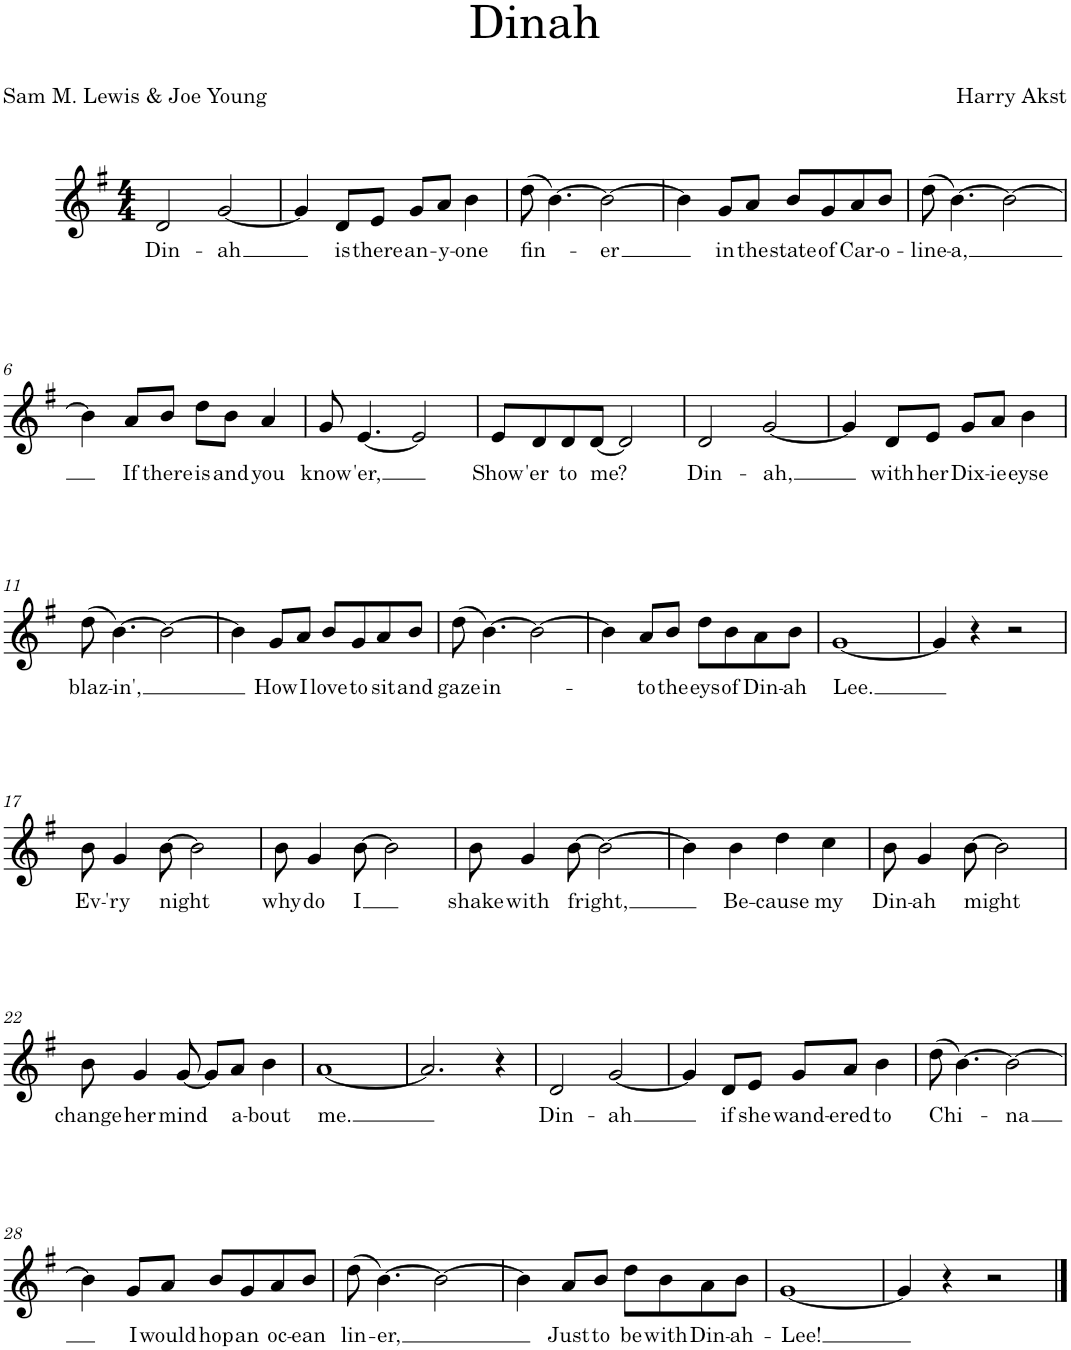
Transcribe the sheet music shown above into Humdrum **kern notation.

**kern	**text
*part1	*part1
*staff1	*staff1
*I"Piano	*
*I'Pno.	*
*clefG2	*
*k[f#]	*
*M4/4	*
=1	=1
!	!LO:LY:b
2d/	Din-
!	!LO:LY:b
[2g/	-ah
=2	=2
4g/]	.
!	!LO:LY:b
8d/L	is
!	!LO:LY:b
8e/J	there
!	!LO:LY:b
8g/L	an-
!	!LO:LY:b
8a/J	-y-
!	!LO:LY:b
4b\	-one
=3	=3
!	!LO:LY:b
(8dd\	fin-
[4.b\)	.
!	!LO:LY:b
2b\_	-er
=4	=4
4b\]	.
!	!LO:LY:b
8g/L	in
!	!LO:LY:b
8a/J	the
!	!LO:LY:b
8b/L	state
!	!LO:LY:b
8g/	of
!	!LO:LY:b
8a/	Car-
!	!LO:LY:b
8b/J	-o-
=5	=5
!	!LO:LY:b
(8dd\	-line-
!	!LO:LY:b
[4.b\)	-a,
2b\_	.
!!LO:LB:g=z
=6	=6
4b\]	.
!	!LO:LY:b
8a/L	If
!	!LO:LY:b
8b/J	there
!	!LO:LY:b
8dd\L	is
!	!LO:LY:b
8b\J	and
!	!LO:LY:b
4a/	you
=7	=7
!	!LO:LY:b
8g/	know
!	!LO:LY:b
[4.e/	'er,
2e/]	.
=8	=8
!	!LO:LY:b
8e/L	Show
!	!LO:LY:b
8d/	'er
!	!LO:LY:b
8d/	to
!	!LO:LY:b
[8d/J	me?
2d/]	.
=9	=9
!	!LO:LY:b
2d/	Din-
!	!LO:LY:b
[2g/	-ah,
=10	=10
4g/]	.
!	!LO:LY:b
8d/L	with
!	!LO:LY:b
8e/J	her
!	!LO:LY:b
8g/L	Dix-
!	!LO:LY:b
8a/J	-ie
!	!LO:LY:b
4b\	eyse
!!LO:LB:g=z
=11	=11
!	!LO:LY:b
(8dd\	blaz-
!	!LO:LY:b
[4.b\)	-in',
2b\_	.
=12	=12
4b\]	.
!	!LO:LY:b
8g/L	How
!	!LO:LY:b
8a/J	I
!	!LO:LY:b
8b/L	love
!	!LO:LY:b
8g/	to
!	!LO:LY:b
8a/	sit
!	!LO:LY:b
8b/J	and
=13	=13
!	!LO:LY:b
(8dd\	gaze
!	!LO:LY:b
[4.b\)	in-
2b\_	.
=14	=14
4b\]	.
!	!LO:LY:b
8a/L	-to
!	!LO:LY:b
8b/J	the
!	!LO:LY:b
8dd\L	eys
!	!LO:LY:b
8b\	of
!	!LO:LY:b
8a\	Din-
!	!LO:LY:b
8b\J	-ah
=15	=15
!	!LO:LY:b
[1g	Lee.
=16	=16
4g/]	.
4r	.
2r	.
!!LO:LB:g=z
=17	=17
!	!LO:LY:b
8b\	Ev-
!	!LO:LY:b
4g/	-'ry
!	!LO:LY:b
[8b\	night
2b\]	.
=18	=18
!	!LO:LY:b
8b\	why
!	!LO:LY:b
4g/	do
!	!LO:LY:b
[8b\	I
2b\]	.
=19	=19
!	!LO:LY:b
8b\	shake
!	!LO:LY:b
4g/	with
!	!LO:LY:b
[8b\	fright,
2b\_	.
=20	=20
4b\]	.
!	!LO:LY:b
4b\	Be-
!	!LO:LY:b
4dd\	-cause
!	!LO:LY:b
4cc\	my
=21	=21
!	!LO:LY:b
8b\	Din-
!	!LO:LY:b
4g/	-ah
!	!LO:LY:b
[8b\	might
2b\]	.
!!LO:LB:g=z
=22	=22
!	!LO:LY:b
8b\	change
!	!LO:LY:b
4g/	her
!	!LO:LY:b
[8g/	mind
8g/L]	.
!	!LO:LY:b
8a/J	a-
!	!LO:LY:b
4b\	-bout
=23	=23
!	!LO:LY:b
[1a	me.
=24	=24
2.a/]	.
4r	.
=25	=25
!	!LO:LY:b
2d/	Din-
!	!LO:LY:b
[2g/	-ah
=26	=26
4g/]	.
!	!LO:LY:b
8d/L	if
!	!LO:LY:b
8e/J	she
!	!LO:LY:b
8g/L	wand-
!	!LO:LY:b
8a/J	-ered
!	!LO:LY:b
4b\	to
=27	=27
!	!LO:LY:b
(8dd\	Chi-
[4.b\)	.
!	!LO:LY:b
2b\_	-na
!!LO:LB:g=z
=28	=28
4b\]	.
!	!LO:LY:b
8g/L	I
!	!LO:LY:b
8a/J	would
!	!LO:LY:b
8b/L	hop
!	!LO:LY:b
8g/	an
!	!LO:LY:b
8a/	oc-
!	!LO:LY:b
8b/J	-ean
=29	=29
!	!LO:LY:b
(8dd\	lin-
!	!LO:LY:b
[4.b\)	-er,
2b\_	.
=30	=30
4b\]	.
!	!LO:LY:b
8a/L	Just
!	!LO:LY:b
8b/J	to
!	!LO:LY:b
8dd\L	be
!	!LO:LY:b
8b\	with
!	!LO:LY:b
8a\	Din-
!	!LO:LY:b
8b\J	-ah-
=31	=31
!	!LO:LY:b
[1g	-Lee!
=32	=32
4g/]	.
4r	.
2r	.
==	==
*-	*-
